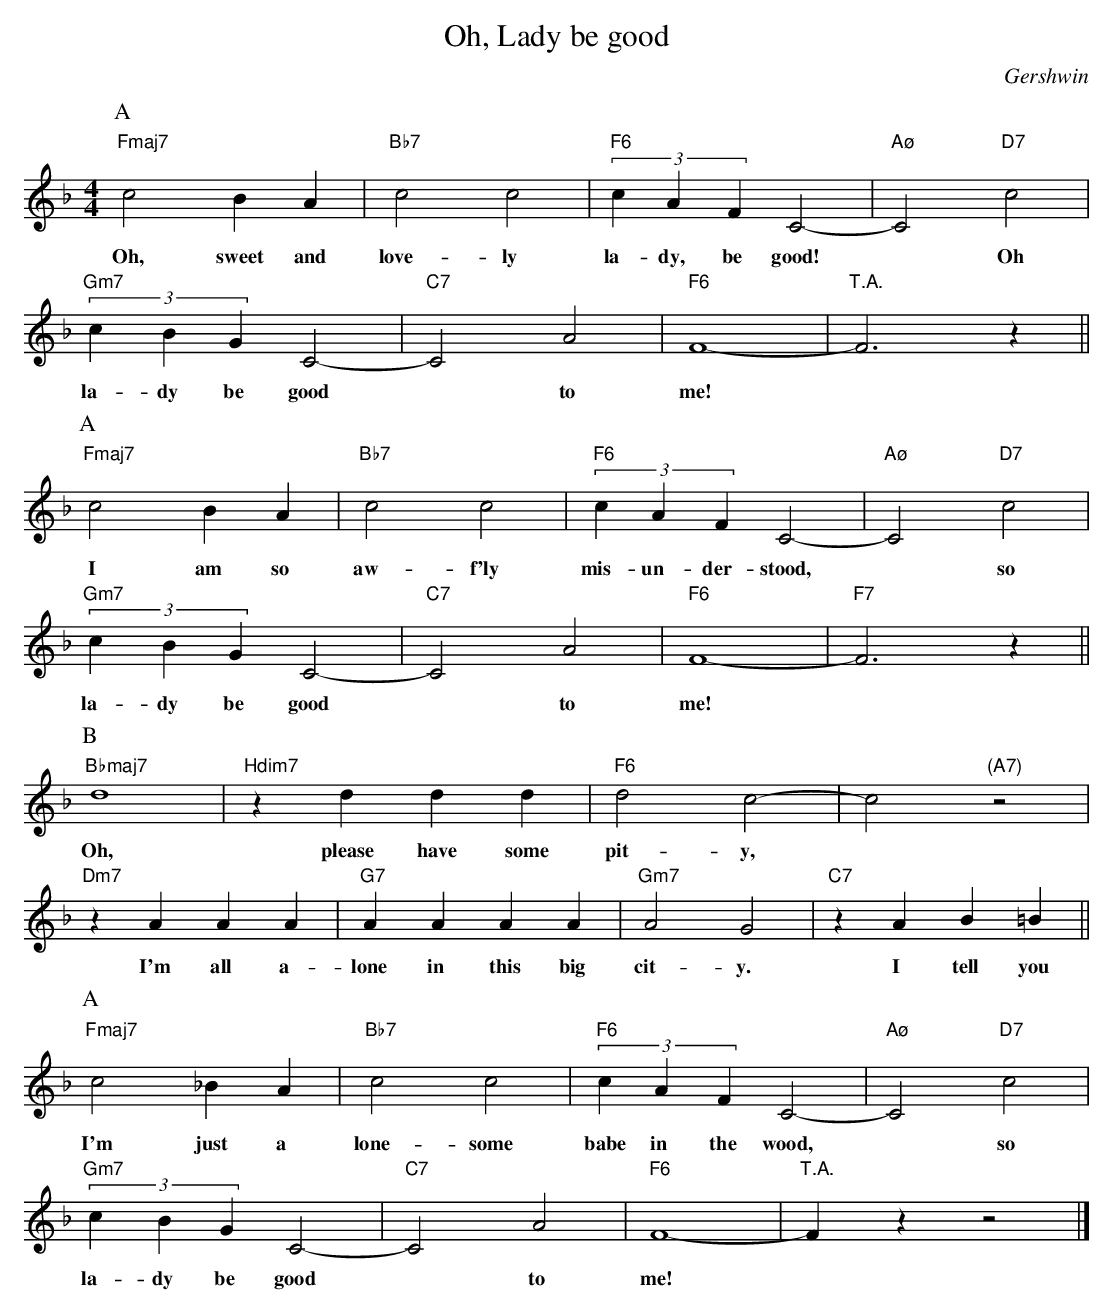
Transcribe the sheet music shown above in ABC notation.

X:1
T:Oh, Lady be good
C:Gershwin
M:4/4
L:1/4
K:F
P:A
"Fmaj7"c2BA | "Bb7"c2c2 | "F6"(3cAF C2- | "Aø"C2"D7"c2 |
w:Oh, sweet and love-ly la-dy, be good!* Oh
"Gm7"(3cBG C2- | "C7"C2A2 | "F6"F4- | "T.A."F3z ||
w:la-dy be good* to me!*
P:A
"Fmaj7"c2BA | "Bb7"c2c2 | "F6"(3cAF C2- | "Aø"C2"D7"c2 |
w:I am so aw-f'ly mis-un-der-stood,* so
"Gm7"(3cBG C2- | "C7"C2A2 | "F6"F4- | "F7"F3z ||
w:la-dy be good* to me!*
P:B
"Bbmaj7"d4 | "Hdim7"zddd | "F6"d2c2- | c2"(A7)"z2 |
w:Oh, please have some pit-y,*
"Dm7"zAAA | "G7"AAAA | "Gm7"A2G2 | "C7"zAB=B ||
w:I'm all a-lone in this big cit-y. I tell you
P:A
"Fmaj7"c2_BA | "Bb7"c2c2 | "F6"(3cAF C2- | "Aø"C2"D7"c2 |
w:I'm just a lone-some babe in the wood,* so
"Gm7"(3cBG C2- | "C7"C2A2 | "F6"F4- | "T.A."Fzz2 |]
w:la-dy be good* to me!*
